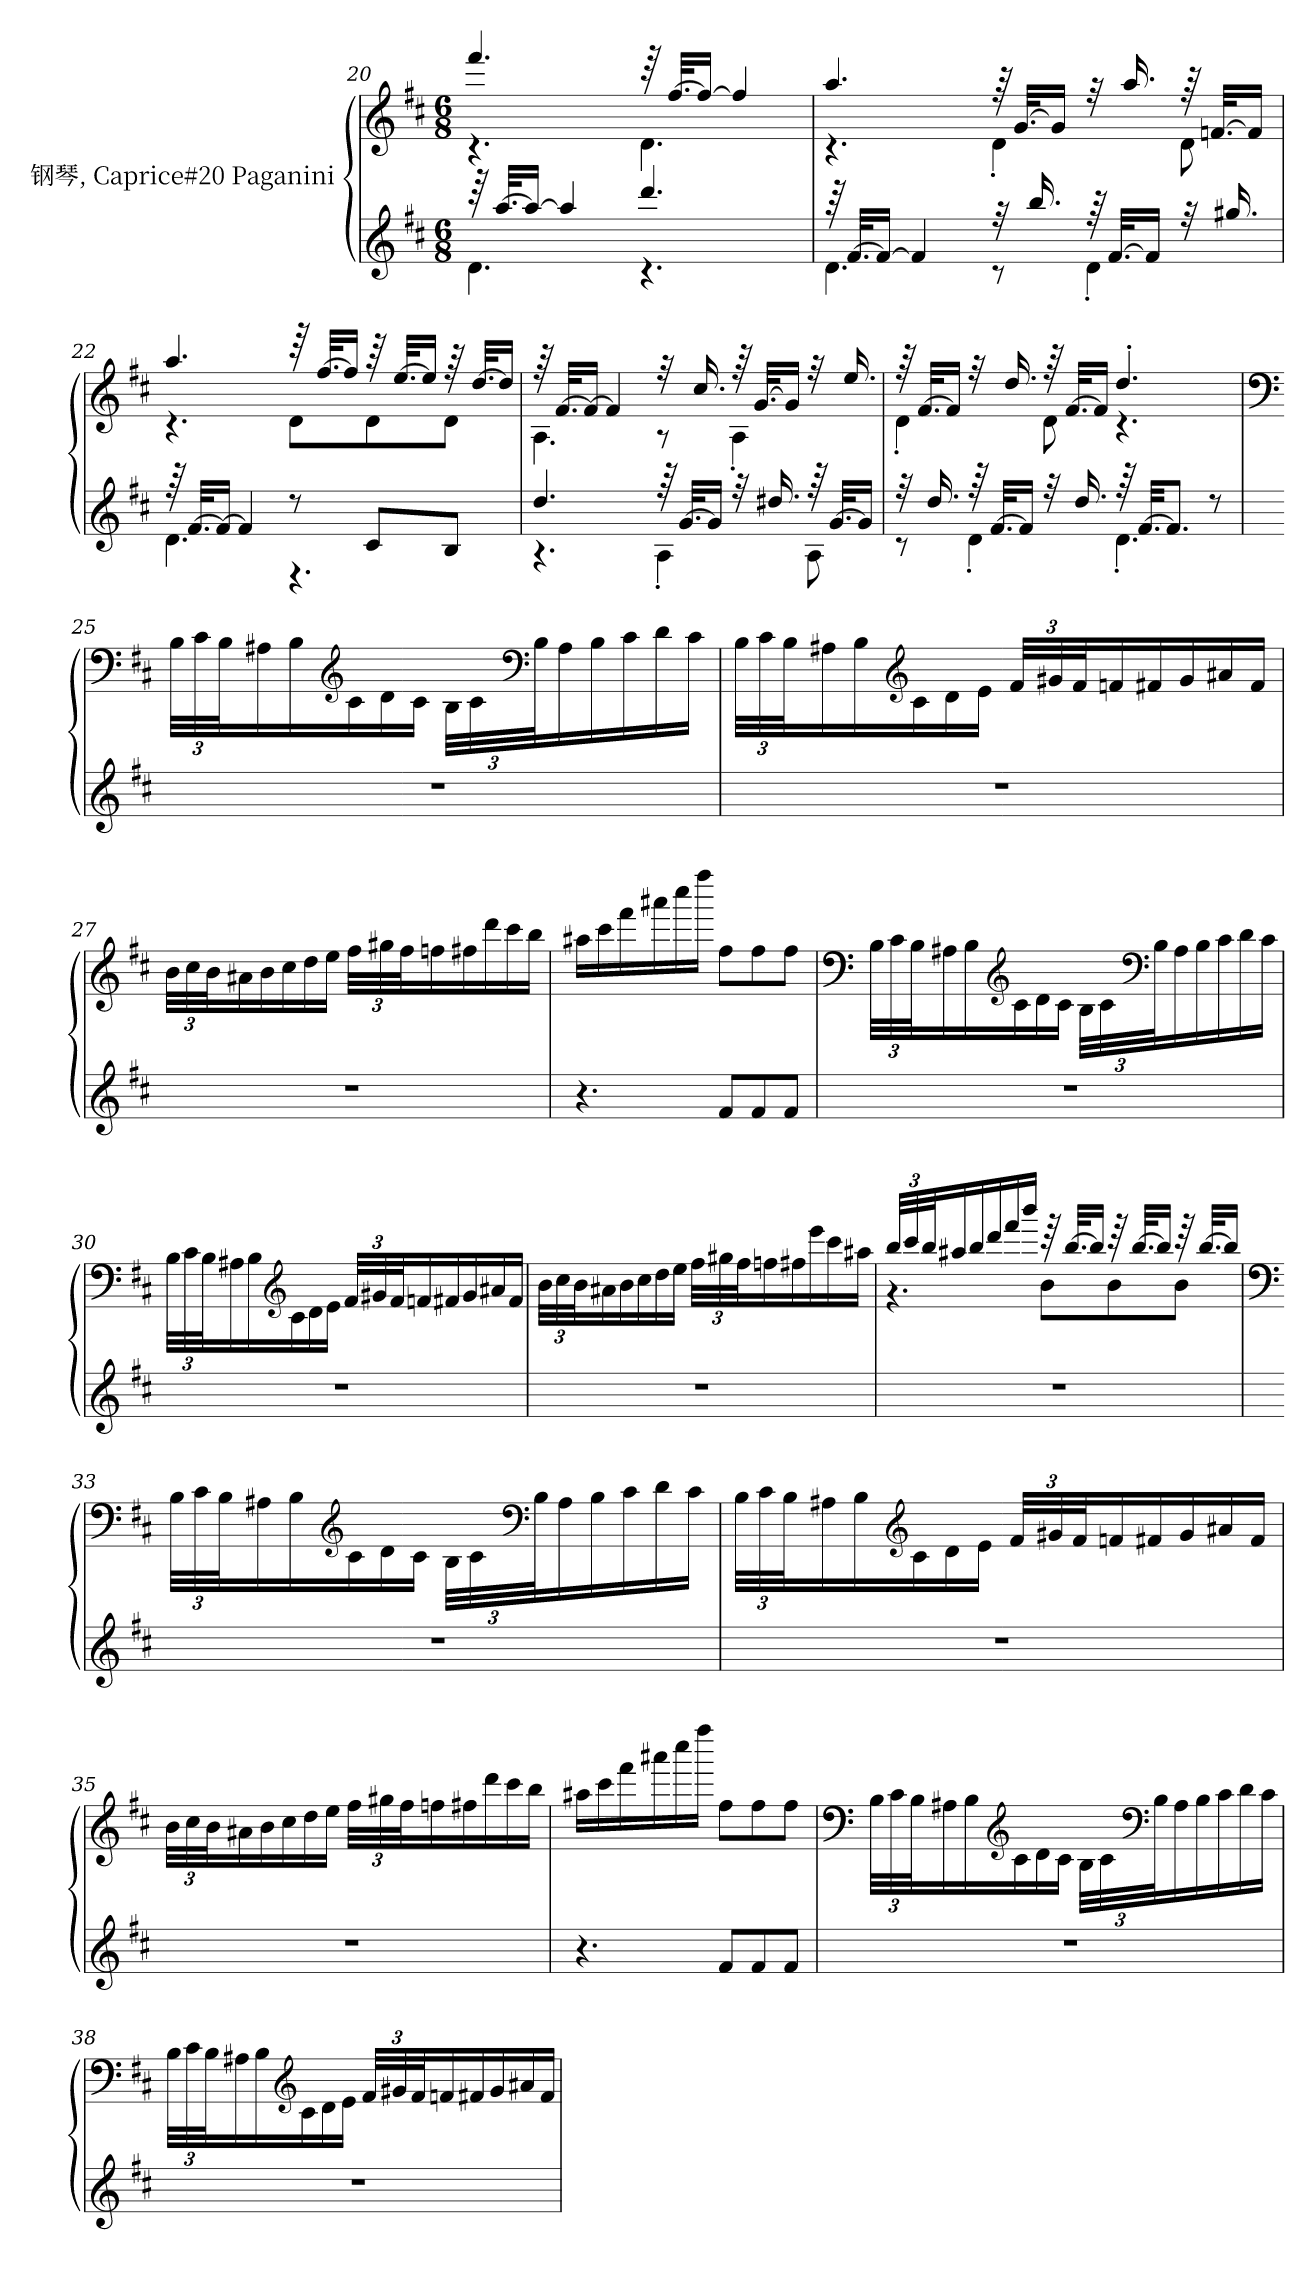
**kern	**kern
*part1	*part1
*staff2	*staff1
*I"钢琴, Caprice#20 Paganini	*
!!LO:LB:g=z
*clefG2	*clefG2
*k[f#c#]	*k[f#c#]
*M6/8	*M6/8
=20	=20
*^	*^
64r	4.d\	4.fff#/	4.r
[32.aa/KLL	.	.	.
16aa/JJ_	.	.	.
4aa/]	.	.	.
4.ddd/	4.r	64r	4.d\
.	.	[32.ff#/KLL	.
.	.	16ff#/JJ_	.
.	.	4ff#/]	.
=21	=21	=21	=21
64r	4.d\	4.aa/	4.r
[32.f#/KLL	.	.	.
16f#/JJ_	.	.	.
4f#/]	.	.	.
32r	8r	64r	4d'\
.	.	[32.g/KLL	.
16.bb/	.	.	.
.	.	16g/JJ]	.
64r	4d'\	32r	.
[32.f#/KLL	.	.	.
.	.	16.aa/	.
16f#/JJ]	.	.	.
32r	.	64r	8d\
.	.	[32.fn/KLL	.
16.gg#X/	.	.	.
.	.	16f/JJ]	.
!!LO:PB:g=z	!!
=22	=22	=22	=22
64r	4.d\	4.aa/	4.r
[32.f#/KLL	.	.	.
16f#/JJ_	.	.	.
4f#/]	.	.	.
8r	4.r	64r	8d\L
.	.	[32.ff#/KLL	.
.	.	16ff#/JJ]	.
8c#/L	.	64r	8d\
.	.	[32.ee/KLL	.
.	.	16ee/JJ]	.
8B/J	.	64r	8d\J
.	.	[32.dd/KLL	.
.	.	16dd/JJ]	.
=23	=23	=23	=23
4.dd/	4.r	64r	4.A\
.	.	[32.f#/KLL	.
.	.	16f#/JJ_	.
.	.	4f#/]	.
64r	4A'\	32r	8r
[32.g/KLL	.	.	.
.	.	16.cc#/	.
16g/JJ]	.	.	.
32r	.	64r	4A'\
.	.	[32.g/KLL	.
16.dd#X/	.	.	.
.	.	16g/JJ]	.
64r	8A\	32r	.
[32.g/KLL	.	.	.
.	.	16.ee/	.
16g/JJ]	.	.	.
!!LO:LB:g=z	!!
=24	=24	=24	=24
32r	8r	64r	4d'\
.	.	[32.f#/KLL	.
16.dd/	.	.	.
.	.	16f#/JJ]	.
64r	4d'\	32r	.
[32.f#/KLL	.	.	.
.	.	16.dd/	.
16f#/JJ]	.	.	.
32r	.	64r	8d\
.	.	[32.f#/KLL	.
16.dd/	.	.	.
.	.	16f#/JJ]	.
64r	4.d'\	4.dd'/	4.r
[32.f#/KKL	.	.	.
8.f#/J]	.	.	.
8r	.	.	.
*v	*v	*	*
*	*v	*v
=25	=25
*	*clefF4
*	*Xbrackettup
2.r	48B\LLL
.	48c#\
.	48B\J
.	16A#X\
.	16B\
*	*clefG2
.	16c#\
.	16d\
.	16c#\JJ
.	48B\LLL
.	48c#\
*	*clefF4
.	48B\J
.	16A#\
.	16B\
.	16c#\
.	16d\
.	16c#\JJ
!!LO:LB:g=z
=26	=26
2.r	48B\LLL
.	48c#\
.	48B\J
.	16A#X\
.	16B\
*	*clefG2
.	16c#\
.	16d\
.	16e\JJ
.	48f#/LLL
.	48g#X/
.	48f#/J
.	16fn/
.	16f#X/
.	16g#/
.	16a#X/
.	16f#/JJ
=27	=27
2.r	48b\LLL
.	48cc#\
.	48b\J
.	16a#X\
.	16b\
.	16cc#\
.	16dd\
.	16ee\JJ
.	48ff#\LLL
.	48gg#X\
.	48ff#\J
.	16ffn\
.	16ff#X\
.	16ddd\
.	16ccc#\
.	16bb\JJ
!!LO:LB:g=z
=28	=28
4.r	16aa#X\LL
.	16ccc#\
.	16fff#\
.	16aaa#X\
.	16cccc#\
.	16ffff#\JJ
8f#/L	8ff#\L
8f#/	8ff#\
8f#/J	8ff#\J
=29	=29
*	*clefF4
2.r	48B\LLL
.	48c#\
.	48B\J
.	16A#X\
.	16B\
*	*clefG2
.	16c#\
.	16d\
.	16c#\JJ
.	48B\LLL
.	48c#\
*	*clefF4
.	48B\J
.	16A#\
.	16B\
.	16c#\
.	16d\
.	16c#\JJ
!!LO:LB:g=z
=30	=30
2.r	48B\LLL
.	48c#\
.	48B\J
.	16A#X\
.	16B\
*	*clefG2
.	16c#\
.	16d\
.	16e\JJ
.	48f#/LLL
.	48g#X/
.	48f#/J
.	16fn/
.	16f#X/
.	16g#/
.	16a#X/
.	16f#/JJ
=31	=31
2.r	48b\LLL
.	48cc#\
.	48b\J
.	16a#X\
.	16b\
.	16cc#\
.	16dd\
.	16ee\JJ
.	48ff#\LLL
.	48gg#X\
.	48ff#\J
.	16ffn\
.	16ff#X\
.	16eee\
.	16ccc#\
.	16aa#X\JJ
!!LO:LB:g=z
=32	=32
*	*^
2.r	48bb/LLL	4.r
.	48ccc#/	.
.	48bb/J	.
.	16aa#X/	.
.	16bb/	.
.	16ddd/	.
.	16fff#/	.
.	16bbb/JJ	.
.	64r	8b\L
.	[32.bb/KLL	.
.	16bb/JJ]	.
.	64r	8b\
.	[32.bb/KLL	.
.	16bb/JJ]	.
.	64r	8b\J
.	[32.bb/KLL	.
.	16bb/JJ]	.
*	*v	*v
!!LO:PB:g=z
=33	=33
*	*clefF4
2.r	48B\LLL
.	48c#\
.	48B\J
.	16A#X\
.	16B\
*	*clefG2
.	16c#\
.	16d\
.	16c#\JJ
.	48B\LLL
.	48c#\
*	*clefF4
.	48B\J
.	16A#\
.	16B\
.	16c#\
.	16d\
.	16c#\JJ
=34	=34
2.r	48B\LLL
.	48c#\
.	48B\J
.	16A#X\
.	16B\
*	*clefG2
.	16c#\
.	16d\
.	16e\JJ
.	48f#/LLL
.	48g#X/
.	48f#/J
.	16fn/
.	16f#X/
.	16g#/
.	16a#X/
.	16f#/JJ
!!LO:LB:g=z
=35	=35
2.r	48b\LLL
.	48cc#\
.	48b\J
.	16a#X\
.	16b\
.	16cc#\
.	16dd\
.	16ee\JJ
.	48ff#\LLL
.	48gg#X\
.	48ff#\J
.	16ffn\
.	16ff#X\
.	16ddd\
.	16ccc#\
.	16bb\JJ
=36	=36
4.r	16aa#X\LL
.	16ccc#\
.	16fff#\
.	16aaa#X\
.	16cccc#\
.	16ffff#\JJ
8f#/L	8ff#\L
8f#/	8ff#\
8f#/J	8ff#\J
!!LO:LB:g=z
=37	=37
*	*clefF4
2.r	48B\LLL
.	48c#\
.	48B\J
.	16A#X\
.	16B\
*	*clefG2
.	16c#\
.	16d\
.	16c#\JJ
.	48B\LLL
.	48c#\
*	*clefF4
.	48B\J
.	16A#\
.	16B\
.	16c#\
.	16d\
.	16c#\JJ
=38	=38
2.r	48B\LLL
.	48c#\
.	48B\J
.	16A#X\
.	16B\
*	*clefG2
.	16c#\
.	16d\
.	16e\JJ
.	48f#/LLL
.	48g#X/
.	48f#/J
.	16fn/
.	16f#X/
.	16g#/
.	16a#X/
.	16f#/JJ
=	=
*-	*-
